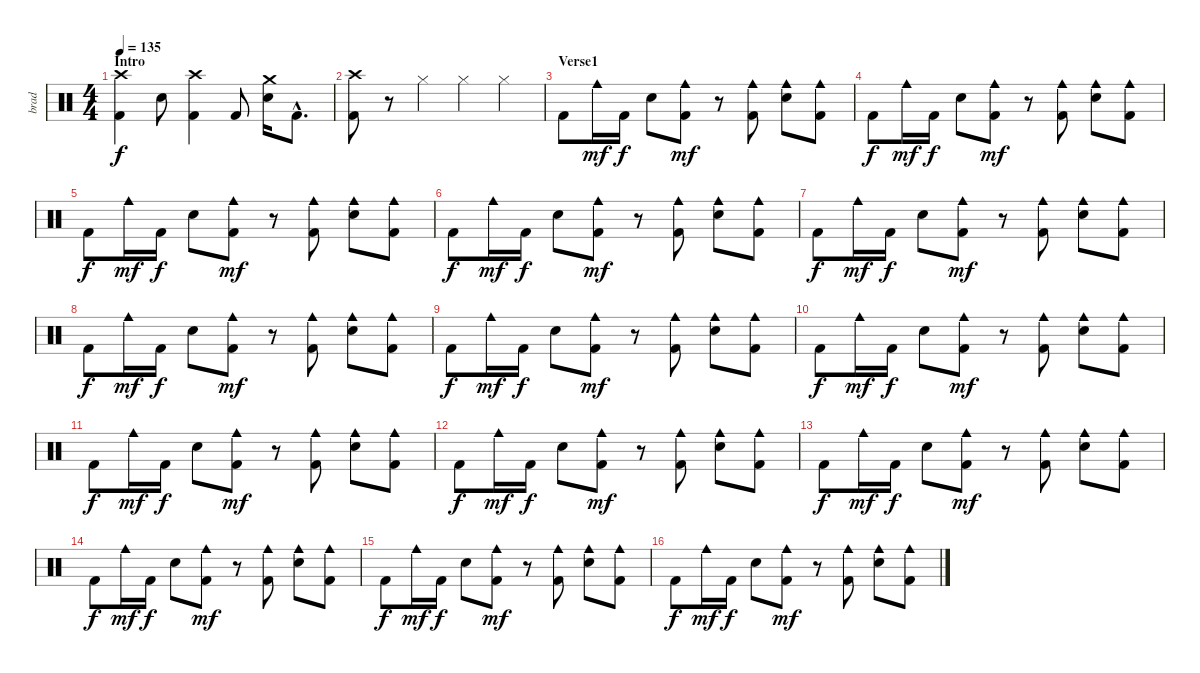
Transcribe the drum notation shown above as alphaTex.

\track ("brad" "brad") {instrument percussion}
\staff {score}
\articulation defaults
\ts (4 4)
\section ("" "Intro")
\tempo 135
\clef neutral
\ks c
("Crash high (hit)" "Kick (hit) 2").4{dy f} "Electric Snare (hit)".8 ("Crash high (hit)" "Kick (hit) 2").4 "Kick (hit) 2".8 ("Crash medium (hit)" "Electric Snare (hit)").16 "Kick (hit) 2"{hac}.8{d} |
("Crash high (hit)" "Kick (hit) 2").8 r.8 "Hi-Hat (closed)".4 "Hi-Hat (closed)".4 "Hi-Hat (closed)".4 |
\section ("" "Verse1")
"Kick (hit) 2".8 "Cowbell medium (hit)".16{dy mf} "Kick (hit) 2".16{dy f} "Electric Snare (hit)".8 ("Cowbell medium (hit)" "Kick (hit) 2").8{dy mf} r.8 ("Cowbell medium (hit)" "Kick (hit) 2").8 ("Cowbell medium (hit)" "Electric Snare (hit)").8 ("Cowbell medium (hit)" "Kick (hit) 2").8 |
"Kick (hit) 2".8{dy f} "Cowbell medium (hit)".16{dy mf} "Kick (hit) 2".16{dy f} "Electric Snare (hit)".8 ("Cowbell medium (hit)" "Kick (hit) 2").8{dy mf} r.8 ("Cowbell medium (hit)" "Kick (hit) 2").8 ("Cowbell medium (hit)" "Electric Snare (hit)").8 ("Cowbell medium (hit)" "Kick (hit) 2").8 |
"Kick (hit) 2".8{dy f} "Cowbell medium (hit)".16{dy mf} "Kick (hit) 2".16{dy f} "Electric Snare (hit)".8 ("Cowbell medium (hit)" "Kick (hit) 2").8{dy mf} r.8 ("Cowbell medium (hit)" "Kick (hit) 2").8 ("Cowbell medium (hit)" "Electric Snare (hit)").8 ("Cowbell medium (hit)" "Kick (hit) 2").8 |
"Kick (hit) 2".8{dy f} "Cowbell medium (hit)".16{dy mf} "Kick (hit) 2".16{dy f} "Electric Snare (hit)".8 ("Cowbell medium (hit)" "Kick (hit) 2").8{dy mf} r.8 ("Cowbell medium (hit)" "Kick (hit) 2").8 ("Cowbell medium (hit)" "Electric Snare (hit)").8 ("Cowbell medium (hit)" "Kick (hit) 2").8 |
"Kick (hit) 2".8{dy f} "Cowbell medium (hit)".16{dy mf} "Kick (hit) 2".16{dy f} "Electric Snare (hit)".8 ("Cowbell medium (hit)" "Kick (hit) 2").8{dy mf} r.8 ("Cowbell medium (hit)" "Kick (hit) 2").8 ("Cowbell medium (hit)" "Electric Snare (hit)").8 ("Cowbell medium (hit)" "Kick (hit) 2").8 |
"Kick (hit) 2".8{dy f} "Cowbell medium (hit)".16{dy mf} "Kick (hit) 2".16{dy f} "Electric Snare (hit)".8 ("Cowbell medium (hit)" "Kick (hit) 2").8{dy mf} r.8 ("Cowbell medium (hit)" "Kick (hit) 2").8 ("Cowbell medium (hit)" "Electric Snare (hit)").8 ("Cowbell medium (hit)" "Kick (hit) 2").8 |
"Kick (hit) 2".8{dy f} "Cowbell medium (hit)".16{dy mf} "Kick (hit) 2".16{dy f} "Electric Snare (hit)".8 ("Cowbell medium (hit)" "Kick (hit) 2").8{dy mf} r.8 ("Cowbell medium (hit)" "Kick (hit) 2").8 ("Cowbell medium (hit)" "Electric Snare (hit)").8 ("Cowbell medium (hit)" "Kick (hit) 2").8 |
"Kick (hit) 2".8{dy f} "Cowbell medium (hit)".16{dy mf} "Kick (hit) 2".16{dy f} "Electric Snare (hit)".8 ("Cowbell medium (hit)" "Kick (hit) 2").8{dy mf} r.8 ("Cowbell medium (hit)" "Kick (hit) 2").8 ("Cowbell medium (hit)" "Electric Snare (hit)").8 ("Cowbell medium (hit)" "Kick (hit) 2").8 |
"Kick (hit) 2".8{dy f} "Cowbell medium (hit)".16{dy mf} "Kick (hit) 2".16{dy f} "Electric Snare (hit)".8 ("Cowbell medium (hit)" "Kick (hit) 2").8{dy mf} r.8 ("Cowbell medium (hit)" "Kick (hit) 2").8 ("Cowbell medium (hit)" "Electric Snare (hit)").8 ("Cowbell medium (hit)" "Kick (hit) 2").8 |
"Kick (hit) 2".8{dy f} "Cowbell medium (hit)".16{dy mf} "Kick (hit) 2".16{dy f} "Electric Snare (hit)".8 ("Cowbell medium (hit)" "Kick (hit) 2").8{dy mf} r.8 ("Cowbell medium (hit)" "Kick (hit) 2").8 ("Cowbell medium (hit)" "Electric Snare (hit)").8 ("Cowbell medium (hit)" "Kick (hit) 2").8 |
"Kick (hit) 2".8{dy f} "Cowbell medium (hit)".16{dy mf} "Kick (hit) 2".16{dy f} "Electric Snare (hit)".8 ("Cowbell medium (hit)" "Kick (hit) 2").8{dy mf} r.8 ("Cowbell medium (hit)" "Kick (hit) 2").8 ("Cowbell medium (hit)" "Electric Snare (hit)").8 ("Cowbell medium (hit)" "Kick (hit) 2").8 |
"Kick (hit) 2".8{dy f} "Cowbell medium (hit)".16{dy mf} "Kick (hit) 2".16{dy f} "Electric Snare (hit)".8 ("Cowbell medium (hit)" "Kick (hit) 2").8{dy mf} r.8 ("Cowbell medium (hit)" "Kick (hit) 2").8 ("Cowbell medium (hit)" "Electric Snare (hit)").8 ("Cowbell medium (hit)" "Kick (hit) 2").8 |
"Kick (hit) 2".8{dy f} "Cowbell medium (hit)".16{dy mf} "Kick (hit) 2".16{dy f} "Electric Snare (hit)".8 ("Cowbell medium (hit)" "Kick (hit) 2").8{dy mf} r.8 ("Cowbell medium (hit)" "Kick (hit) 2").8 ("Cowbell medium (hit)" "Electric Snare (hit)").8 ("Cowbell medium (hit)" "Kick (hit) 2").8 |
"Kick (hit) 2".8{dy f} "Cowbell medium (hit)".16{dy mf} "Kick (hit) 2".16{dy f} "Electric Snare (hit)".8 ("Cowbell medium (hit)" "Kick (hit) 2").8{dy mf} r.8 ("Cowbell medium (hit)" "Kick (hit) 2").8 ("Cowbell medium (hit)" "Electric Snare (hit)").8 ("Cowbell medium (hit)" "Kick (hit) 2").8
